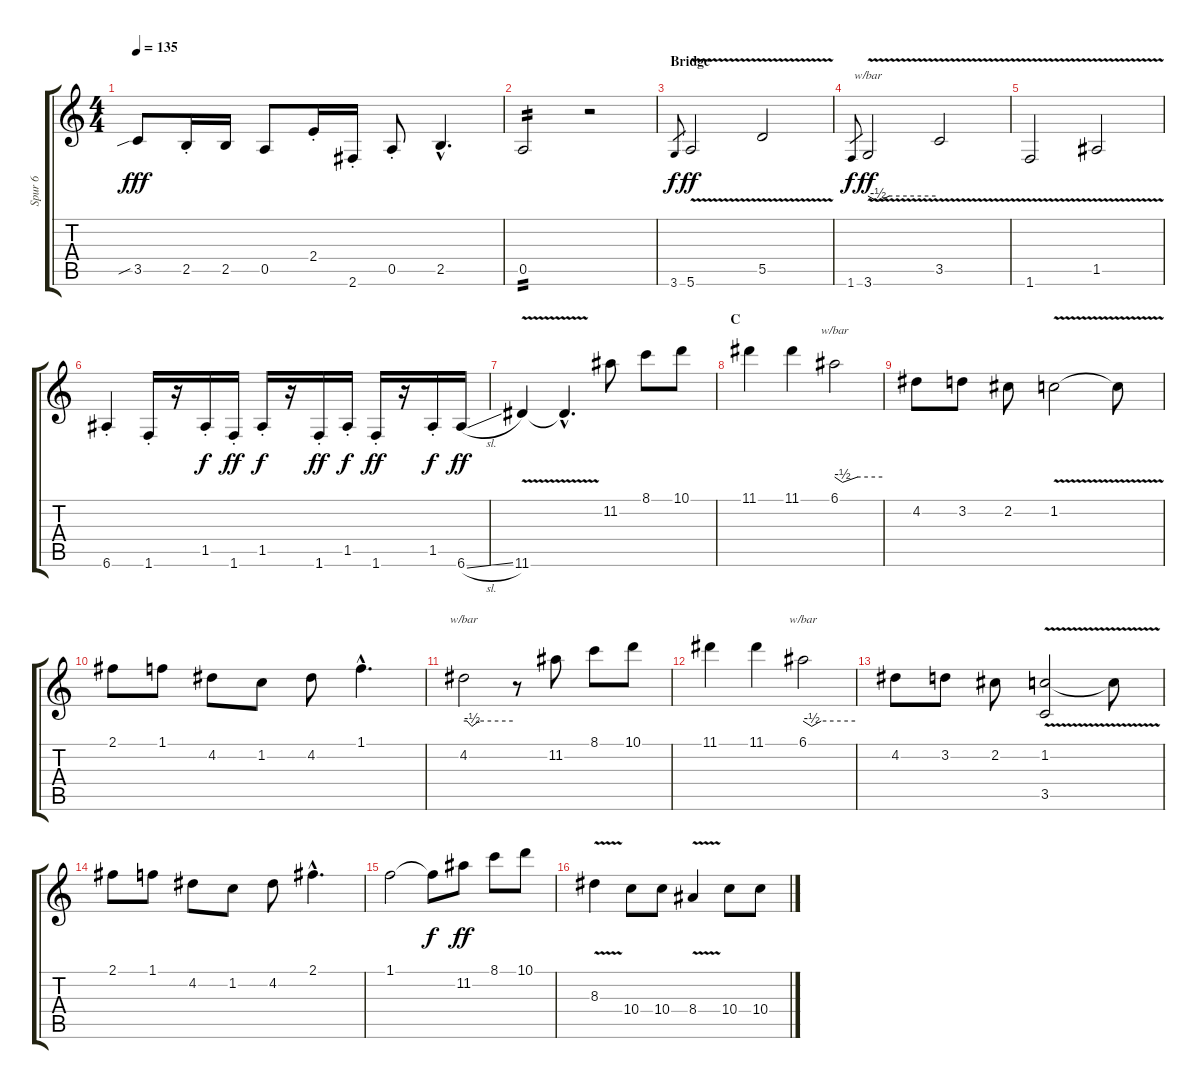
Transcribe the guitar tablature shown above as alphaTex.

\track ("Spur 6" "Spur 6") {instrument acousticguitarnylon}
\staff {score tabs}
\tuning (E4 B3 G3 D3 A2 E2) {hide}
\ts (4 4)
\tempo 135
\clef g2
\ks c
3.5{sib}.8{dy fff} 2.5{st}.16 2.5.16 0.5.8 2.4{st}.16 2.6{st}.16 0.5{st}.8 2.5{hac}.4{d} |
0.5.2{tp 2 volume 16 instrument electricguitarclean} r.2 |
\section ("" "Bridge")
3.6.8{gr dy f} 5.6{v}.2{dy ff} 5.5{v}.2 |
1.6.8{gr dy f} 3.6{v}.2{tbe (custom default 0 0 9 -2 19 0 60 0) dy ff} 3.5{v}.2 |
1.6{v}.2 1.5{v}.2 |
6.6{st}.4{instrument electricguitarclean} 1.6{st}.16 r.16 1.5{st}.16{dy f} 1.6{st}.16{dy ff} 1.5{st}.16{dy f} r.16 1.6{st}.16{dy ff} 1.5{st}.16{dy f} 1.6{st}.16{dy ff} r.16 1.5{st}.16{dy f} 6.6{sl}.16{dy ff} |
11.6{v}.4 11.6{hac t}.4{d volume 12 instrument electricbassfinger} 11.2.8 8.1.8 10.1.8 |
\section ("" "C")
11.1.4 11.1.4 6.1.2{tbe (custom default 0 0 10 -2 29 0 60 0)} |
4.2.8 3.2.8 2.2.8 1.2{v}.2 1.2{t}.8 |
2.1.8 1.1.8 4.2.8 1.2.8 4.2.8 1.1{hac}.4{d} |
4.2.2{tbe (custom default 0 0 4 0 10 -2 19 0 60 0)} r.8 11.2.8 8.1.8 10.1.8 |
11.1.4 11.1.4 6.1.2{tbe (custom default 0 0 10 -2 21 0 60 0)} |
4.2.8 3.2.8 2.2.8 (1.2{v} 3.5{v}).2 1.2{t}.8 |
2.1.8 1.1.8 4.2.8 1.2.8 4.2.8 2.1{hac}.4{d} |
1.1.2 1.1{t}.8{dy f} 11.2.8{dy ff} 8.1.8 10.1.8 |
8.3{v}.4 10.4.8 10.4.8 8.4{v}.4 10.4.8 10.4.8
